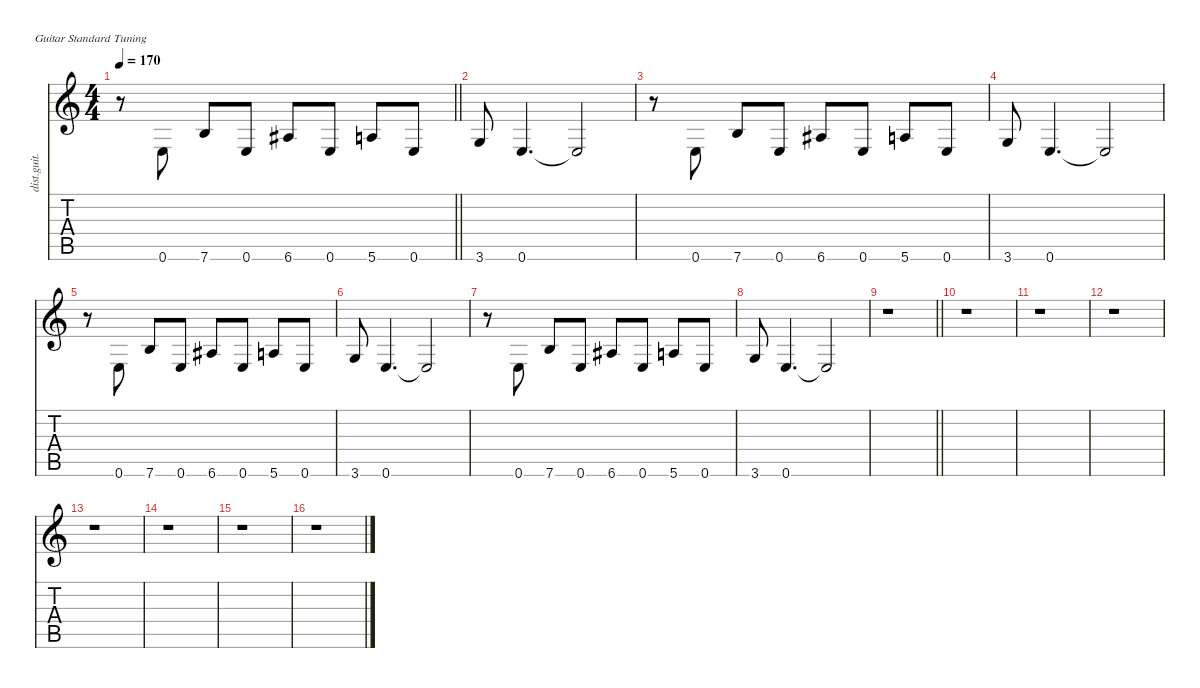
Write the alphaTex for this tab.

\defaultSystemsLayout 4
\hideDynamics
\bracketExtendMode nobrackets
\otherSystemsTrackNameOrientation horizontal
\track ("(Double Track)-hid" "dist.guit.") {instrument distortionguitar}
\staff {score tabs}
\tuning (E4 B3 G3 D3 A2 E2)
\ts (4 4)
\tempo 170
\clef g2
\barLineRight lightlight
\ks c
r.8{dy f instrument distortionguitar beam Down} 0.6.8{beam Up} 7.6.8{beam Up} 0.6.8{beam Up} 6.6{acc #}.8{beam Up} 0.6.8{beam Up} 5.6.8{beam Up} 0.6.8{beam Up} |
3.6.8{beam Up} 0.6.4{d beam Up} 0.6{t}.2{beam Up} |
r.8{beam Down} 0.6.8{beam Up} 7.6.8{beam Up} 0.6.8{beam Up} 6.6{acc #}.8{beam Up} 0.6.8{beam Up} 5.6.8{beam Up} 0.6.8{beam Up} |
3.6.8{beam Up} 0.6.4{d beam Up} 0.6{t}.2{beam Up} |
r.8{beam Down} 0.6.8{beam Up} 7.6.8{beam Up} 0.6.8{beam Up} 6.6{acc #}.8{beam Up} 0.6.8{beam Up} 5.6.8{beam Up} 0.6.8{beam Up} |
3.6.8{beam Up} 0.6.4{d beam Up} 0.6{t}.2{beam Up} |
r.8{beam Down} 0.6.8{beam Up} 7.6.8{beam Up} 0.6.8{beam Up} 6.6{acc #}.8{beam Up} 0.6.8{beam Up} 5.6.8{beam Up} 0.6.8{beam Up} |
3.6.8{beam Up} 0.6.4{d beam Up} 0.6{t}.2{beam Up} |
\barLineRight lightlight
r.1{beam Down} |
r.1{beam Down} |
r.1{beam Down} |
r.1{beam Down} |
r.1{beam Down} |
r.1{beam Down} |
r.1{beam Down} |
r.1{beam Down}
